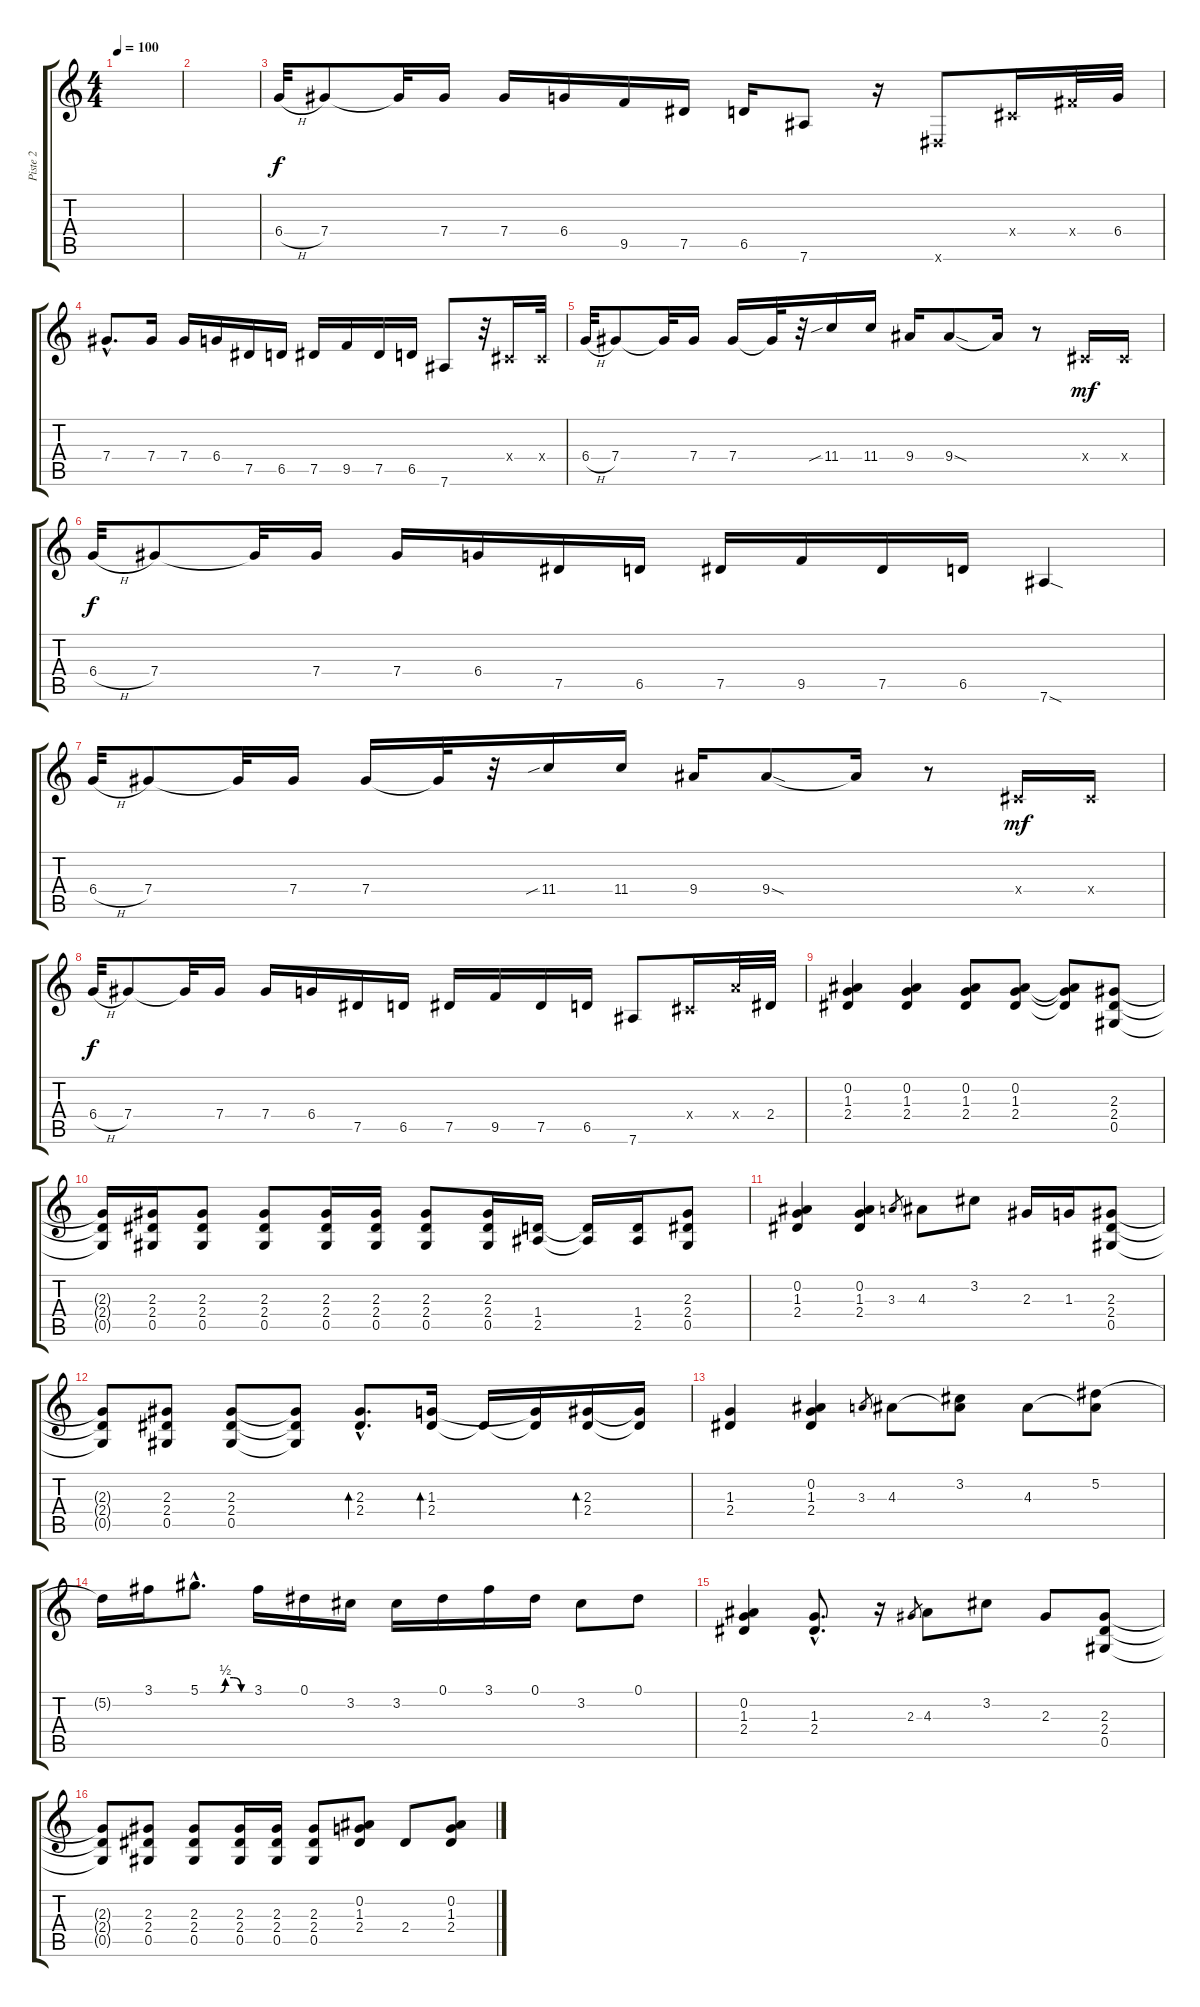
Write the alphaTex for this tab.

\track ("Piste 2" "Piste 2") {instrument distortionguitar}
\staff {score tabs}
\tuning (Eb4 Bb3 Gb3 Db3 Ab2 Eb2) {hide}
\ts (4 4)
\tempo 100
\clef g2
\ks c
|
|
6.4{h}.32 7.4.8 7.4{t}.32 7.4.16 7.4.16 6.4.16 9.5.16 7.5.16 6.5.16 7.6.8 r.16 0.6{x}.8 0.4{x}.16 5.4{x}.32 6.4.32 |
7.4{hac}.8{d} 7.4.16 7.4.16 6.4.16 7.5.16 6.5.16 7.5.16 9.5.16 7.5.16 6.5.16 7.6.8 r.32 0.4{x}.16 0.4{x}.32 |
6.4{h}.32 7.4.8 7.4{t}.32 7.4.16 7.4.16 7.4{t}.32 r.32 11.4{sib}.16 11.4.16 9.4.16 9.4{sod}.8 9.4{t}.16 r.8 0.4{x}.16{dy mf} 0.4{x}.16 |
6.4{h}.32{dy f} 7.4.8 7.4{t}.32 7.4.16 7.4.16 6.4.16 7.5.16 6.5.16 7.5.16 9.5.16 7.5.16 6.5.16 7.6{sod}.4 |
6.4{h}.32 7.4.8 7.4{t}.32 7.4.16 7.4.16 7.4{t}.32 r.32 11.4{sib}.16 11.4.16 9.4.16 9.4{sod}.8 9.4{t}.16 r.8 0.4{x}.16{dy mf} 0.4{x}.16 |
6.4{h}.32{dy f} 7.4.8 7.4{t}.32 7.4.16 7.4.16 6.4.16 7.5.16 6.5.16 7.5.16 9.5.16 7.5.16 6.5.16 7.6.8 0.4{x}.16 8.4{x}.32 2.4.32 |
(0.2 1.3 2.4).4 (0.2 1.3 2.4).4 (0.2 1.3 2.4).8 (0.2 1.3 2.4).8 (0.2{t} 1.3{t} 2.4{t}).8 (2.3 2.4 0.5).8 |
(2.3{t} 2.4{t} 0.5{t}).16 (2.3 2.4 0.5).16 (2.3 2.4 0.5).8 (2.3 2.4 0.5).8 (2.3 2.4 0.5).16 (2.3 2.4 0.5).16 (2.3 2.4 0.5).8 (2.3 2.4 0.5).16 (1.4 2.5).16 (1.4{t} 2.5{t}).16 (1.4 2.5).16 (2.3 2.4 0.5).8 |
(0.2 1.3 2.4).4 (0.2 1.3 2.4).4 3.3.8{gr} 4.3.8 3.2.8 2.3.16 1.3.16 (2.3 2.4 0.5).8 |
(2.3{t} 2.4{t} 0.5{t}).8 (2.3 2.4 0.5).8 (2.3 2.4 0.5).8 (2.3{t} 2.4{t} 0.5{t}).8 (2.3{hac} 2.4{hac}).8{d bd 240} (1.3 2.4).16{bd 240} 2.4{t}.16 (1.3{t} 2.4{t}).16 (2.3 2.4).16{bd 240} (2.3{t} 2.4{t}).16 |
(1.3 2.4).4 (0.2 1.3 2.4).4 3.3.8{gr} 4.3.8 (3.2 4.3{t}).8 4.3.8 (5.2 4.3{t}).8 |
5.2{t}.16 3.1.16 5.1{be (custom 0 0 10 0 24 0 30 2 40 2 49 0 60 0) hac}.8{d} 3.1.16 0.1.16 3.2.16 3.2.16 0.1.16 3.1.16 0.1.16 3.2.8 0.1.8 |
(0.2 1.3 2.4).4 (1.3{hac} 2.4{hac}).8{d} r.16 2.3.8{gr} 4.3.8 3.2.8 2.3.8 (2.3 2.4 0.5).8 |
(2.3{t} 2.4{t} 0.5{t}).8 (2.3 2.4 0.5).8 (2.3 2.4 0.5).8 (2.3 2.4 0.5).16 (2.3 2.4 0.5).16 (2.3 2.4 0.5).8 (0.2 1.3 2.4).8 2.4.8 (0.2 1.3 2.4).8
